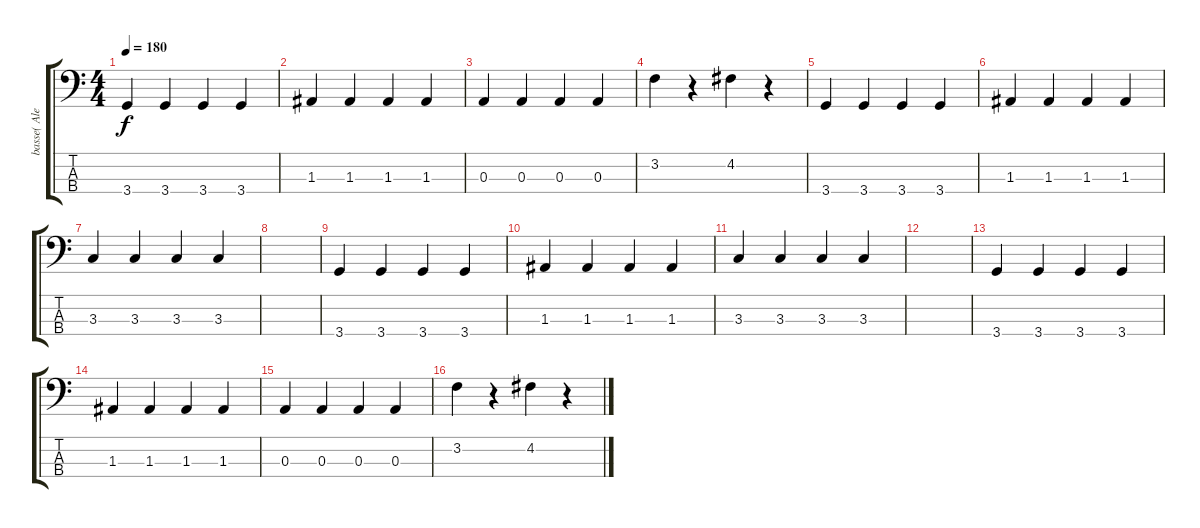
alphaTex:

\track ("basse( Alex )" "basse( Ale") {instrument electricbasspick}
\staff {score tabs}
\tuning (G2 D2 A1 E1) {hide}
\ts (4 4)
\tempo 180
\clef f4
\ks c
3.4.4{dy f} 3.4.4 3.4.4 3.4.4 |
1.3.4 1.3.4 1.3.4 1.3.4 |
0.3.4 0.3.4 0.3.4 0.3.4 |
3.2.4 r.4 4.2.4 r.4 |
3.4.4 3.4.4 3.4.4 3.4.4 |
1.3.4 1.3.4 1.3.4 1.3.4 |
3.3.4 3.3.4 3.3.4 3.3.4 |
|
3.4.4 3.4.4 3.4.4 3.4.4 |
1.3.4 1.3.4 1.3.4 1.3.4 |
3.3.4 3.3.4 3.3.4 3.3.4 |
|
3.4.4 3.4.4 3.4.4 3.4.4 |
1.3.4 1.3.4 1.3.4 1.3.4 |
0.3.4 0.3.4 0.3.4 0.3.4 |
3.2.4 r.4 4.2.4 r.4
